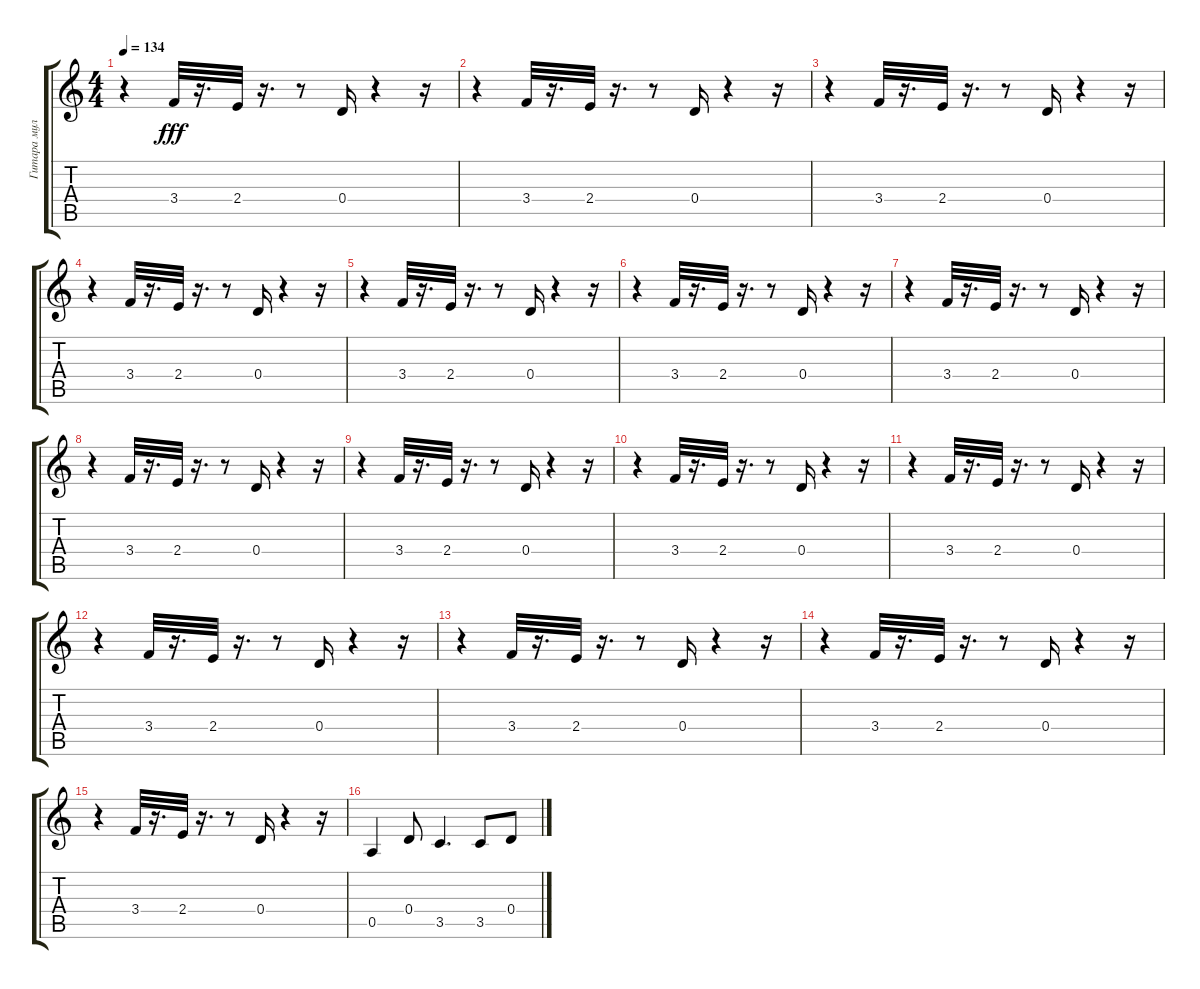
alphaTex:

\track ("Гитара мульти" "Гитара мул") {instrument electricguitarjazz}
\staff {score tabs}
\tuning (E4 B3 G3 D3 A2 E2) {hide}
\ts (4 4)
\tempo 134
\clef g2
\ks c
r.4{dy fff} 3.4.32 r.16{d} 2.4.32 r.16{d} r.8 0.4.16 r.4 r.16 |
r.4 3.4.32 r.16{d} 2.4.32 r.16{d} r.8 0.4.16 r.4 r.16 |
r.4 3.4.32 r.16{d} 2.4.32 r.16{d} r.8 0.4.16 r.4 r.16 |
r.4 3.4.32 r.16{d} 2.4.32 r.16{d} r.8 0.4.16 r.4 r.16 |
r.4 3.4.32 r.16{d} 2.4.32 r.16{d} r.8 0.4.16 r.4 r.16 |
r.4 3.4.32 r.16{d} 2.4.32 r.16{d} r.8 0.4.16 r.4 r.16 |
r.4 3.4.32 r.16{d} 2.4.32 r.16{d} r.8 0.4.16 r.4 r.16 |
r.4 3.4.32 r.16{d} 2.4.32 r.16{d} r.8 0.4.16 r.4 r.16 |
r.4 3.4.32 r.16{d} 2.4.32 r.16{d} r.8 0.4.16 r.4 r.16 |
r.4 3.4.32 r.16{d} 2.4.32 r.16{d} r.8 0.4.16 r.4 r.16 |
r.4 3.4.32 r.16{d} 2.4.32 r.16{d} r.8 0.4.16 r.4 r.16 |
r.4 3.4.32 r.16{d} 2.4.32 r.16{d} r.8 0.4.16 r.4 r.16 |
r.4 3.4.32 r.16{d} 2.4.32 r.16{d} r.8 0.4.16 r.4 r.16 |
r.4 3.4.32 r.16{d} 2.4.32 r.16{d} r.8 0.4.16 r.4 r.16 |
r.4 3.4.32 r.16{d} 2.4.32 r.16{d} r.8 0.4.16 r.4 r.16 |
0.5.4 0.4.8 3.5.4{d} 3.5.8 0.4.8
